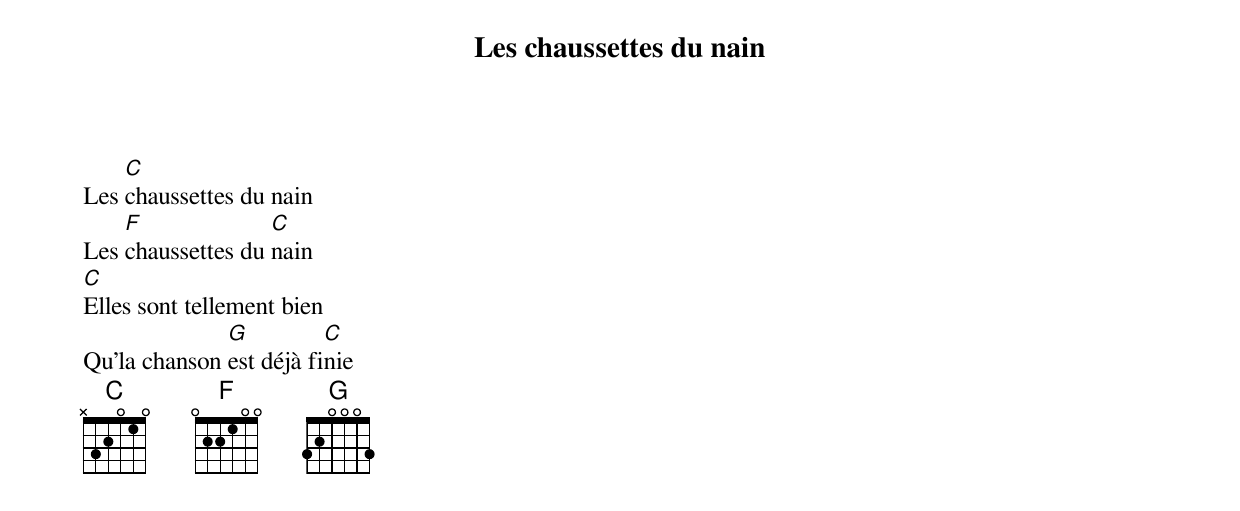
{title: Les chaussettes du nain}
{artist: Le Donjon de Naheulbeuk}
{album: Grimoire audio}
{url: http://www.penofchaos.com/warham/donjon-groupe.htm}
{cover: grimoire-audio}
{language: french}
{columns: 2}
{define: C frets X 3 2 0 1 0}
{define: F base-fret 1 frets 0 2 2 1 0 0}
{define: G frets 3 2 0 0 0 3}

Les [C]chaussettes du nain
Les [F]chaussettes du [C]nain
[C]Elles sont tellement bien
Qu'la chanson [G]est déjà fi[C]nie
